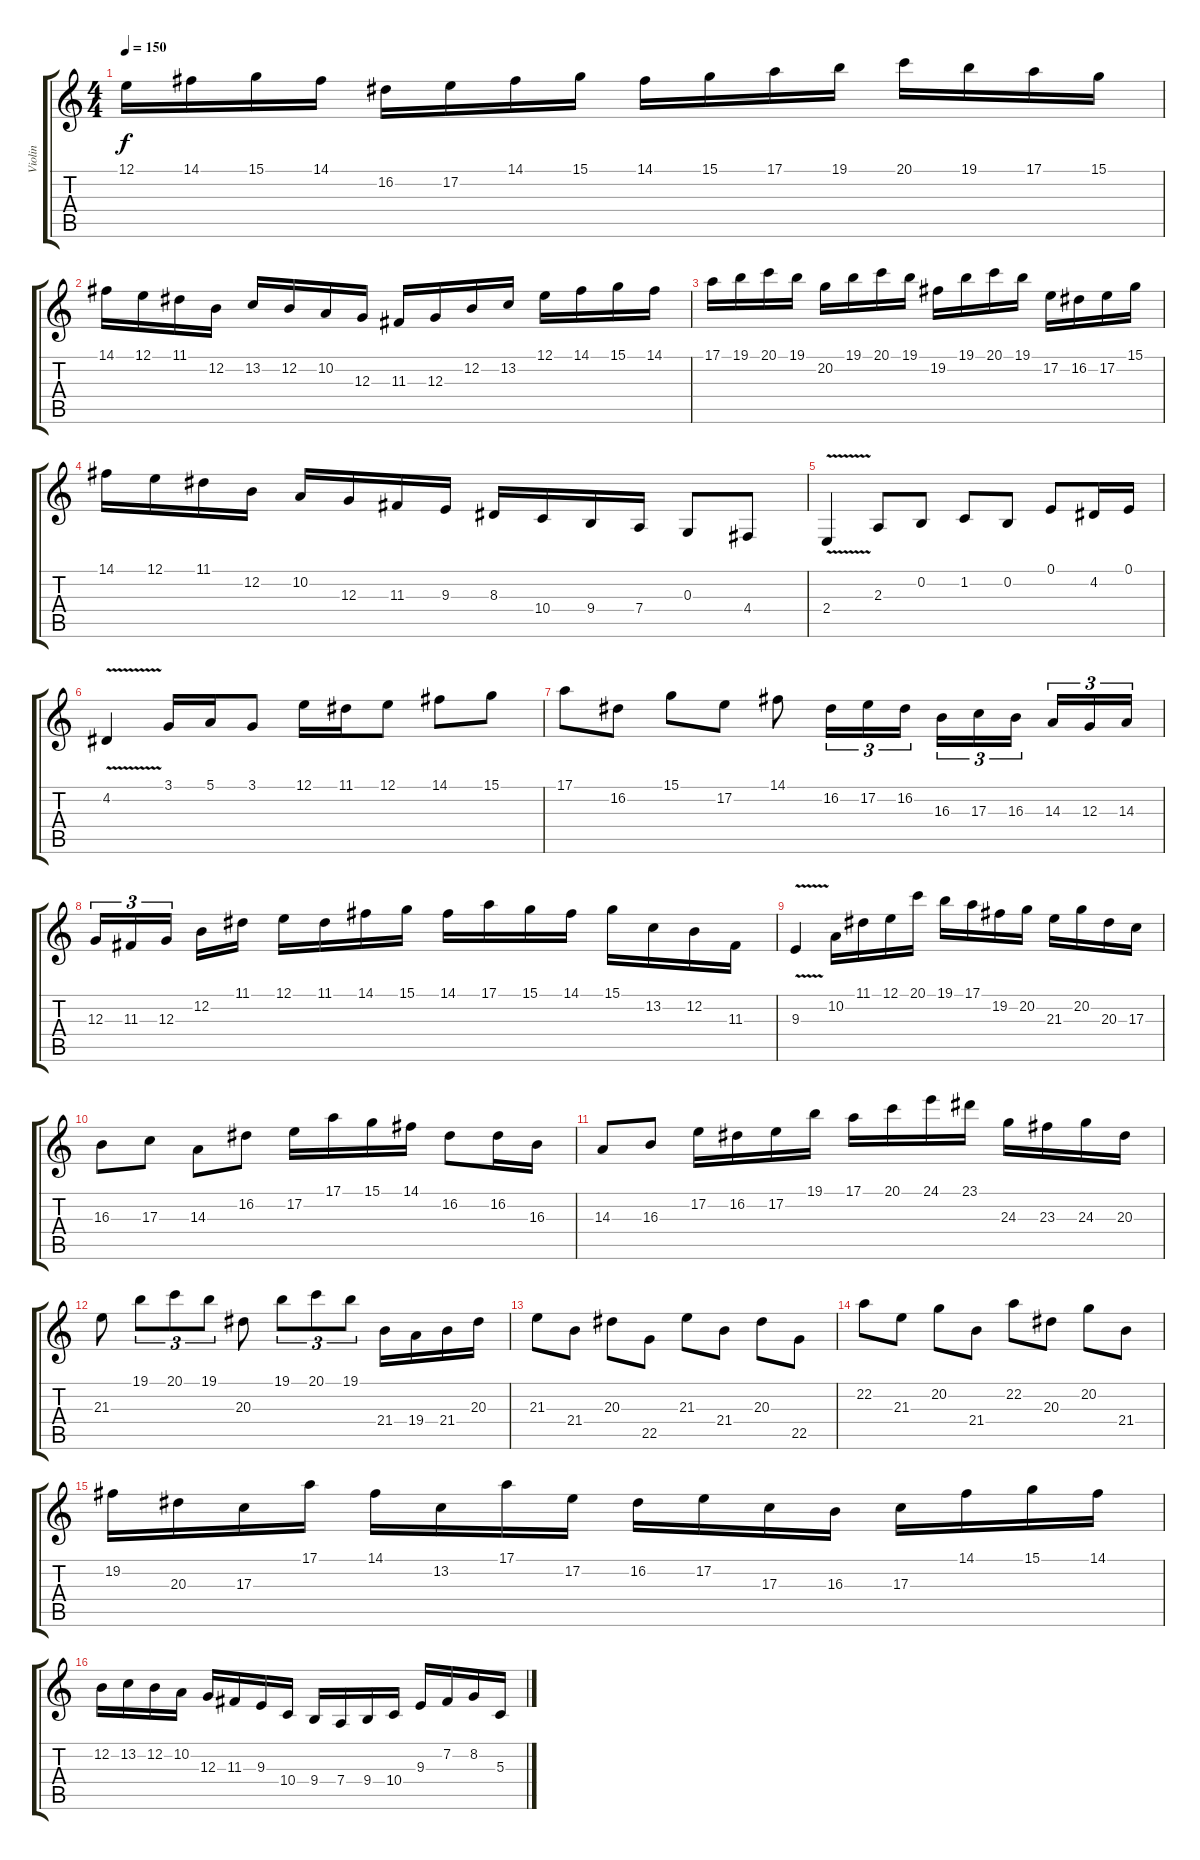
\track ("Violin" "Violin") {instrument violin}
\staff {score tabs}
\tuning (E4 B3 G3 D3 A2 E2) {hide}
\ts (4 4)
\tempo 150
\clef g2
\ks c
12.1.16{dy f} 14.1.16 15.1.16 14.1.16 16.2.16 17.2.16 14.1.16 15.1.16 14.1.16 15.1.16 17.1.16 19.1.16 20.1.16 19.1.16 17.1.16 15.1.16 |
14.1.16 12.1.16 11.1.16 12.2.16 13.2.16 12.2.16 10.2.16 12.3.16 11.3.16 12.3.16 12.2.16 13.2.16 12.1.16 14.1.16 15.1.16 14.1.16 |
17.1.16 19.1.16 20.1.16 19.1.16 20.2.16 19.1.16 20.1.16 19.1.16 19.2.16 19.1.16 20.1.16 19.1.16 17.2.16 16.2.16 17.2.16 15.1.16 |
14.1.16 12.1.16 11.1.16 12.2.16 10.2.16 12.3.16 11.3.16 9.3.16 8.3.16 10.4.16 9.4.16 7.4.16 0.3.8 4.4.8 |
2.4{v}.4 2.3.8 0.2.8 1.2.8 0.2.8 0.1.8 4.2.16 0.1.16 |
4.2{v}.4 3.1.16 5.1.16 3.1.8 12.1.16 11.1.16 12.1.8 14.1.8 15.1.8 |
17.1.8 16.2.8 15.1.8 17.2.8 14.1.8 16.2.16{tu (3 2)} 17.2.16{tu (3 2)} 16.2.16{tu (3 2)} 16.3.16{tu (3 2)} 17.3.16{tu (3 2)} 16.3.16{tu (3 2)} 14.3.16{tu (3 2)} 12.3.16{tu (3 2)} 14.3.16{tu (3 2)} |
12.3.16{tu (3 2)} 11.3.16{tu (3 2)} 12.3.16{tu (3 2)} 12.2.16 11.1.16 12.1.16 11.1.16 14.1.16 15.1.16 14.1.16 17.1.16 15.1.16 14.1.16 15.1.16 13.2.16 12.2.16 11.3.16 |
9.3{v}.4 10.2.16 11.1.16 12.1.16 20.1.16 19.1.16 17.1.16 19.2.16 20.2.16 21.3.16 20.2.16 20.3.16 17.3.16 |
16.3.8 17.3.8 14.3.8 16.2.8 17.2.16 17.1.16 15.1.16 14.1.16 16.2.8 16.2.16 16.3.16 |
14.3.8 16.3.8 17.2.16 16.2.16 17.2.16 19.1.16 17.1.16 20.1.16 24.1.16 23.1.16 24.3.16 23.3.16 24.3.16 20.3.16 |
21.3.8 19.1.8{tu (3 2)} 20.1.8{tu (3 2)} 19.1.8{tu (3 2)} 20.3.8 19.1.8{tu (3 2)} 20.1.8{tu (3 2)} 19.1.8{tu (3 2)} 21.4.16 19.4.16 21.4.16 20.3.16 |
21.3.8 21.4.8 20.3.8 22.5.8 21.3.8 21.4.8 20.3.8 22.5.8 |
22.2.8 21.3.8 20.2.8 21.4.8 22.2.8 20.3.8 20.2.8 21.4.8 |
19.2.16 20.3.16 17.3.16 17.1.16 14.1.16 13.2.16 17.1.16 17.2.16 16.2.16 17.2.16 17.3.16 16.3.16 17.3.16 14.1.16 15.1.16 14.1.16 |
12.2.16 13.2.16 12.2.16 10.2.16 12.3.16 11.3.16 9.3.16 10.4.16 9.4.16 7.4.16 9.4.16 10.4.16 9.3.16 7.2.16 8.2.16 5.3.16
